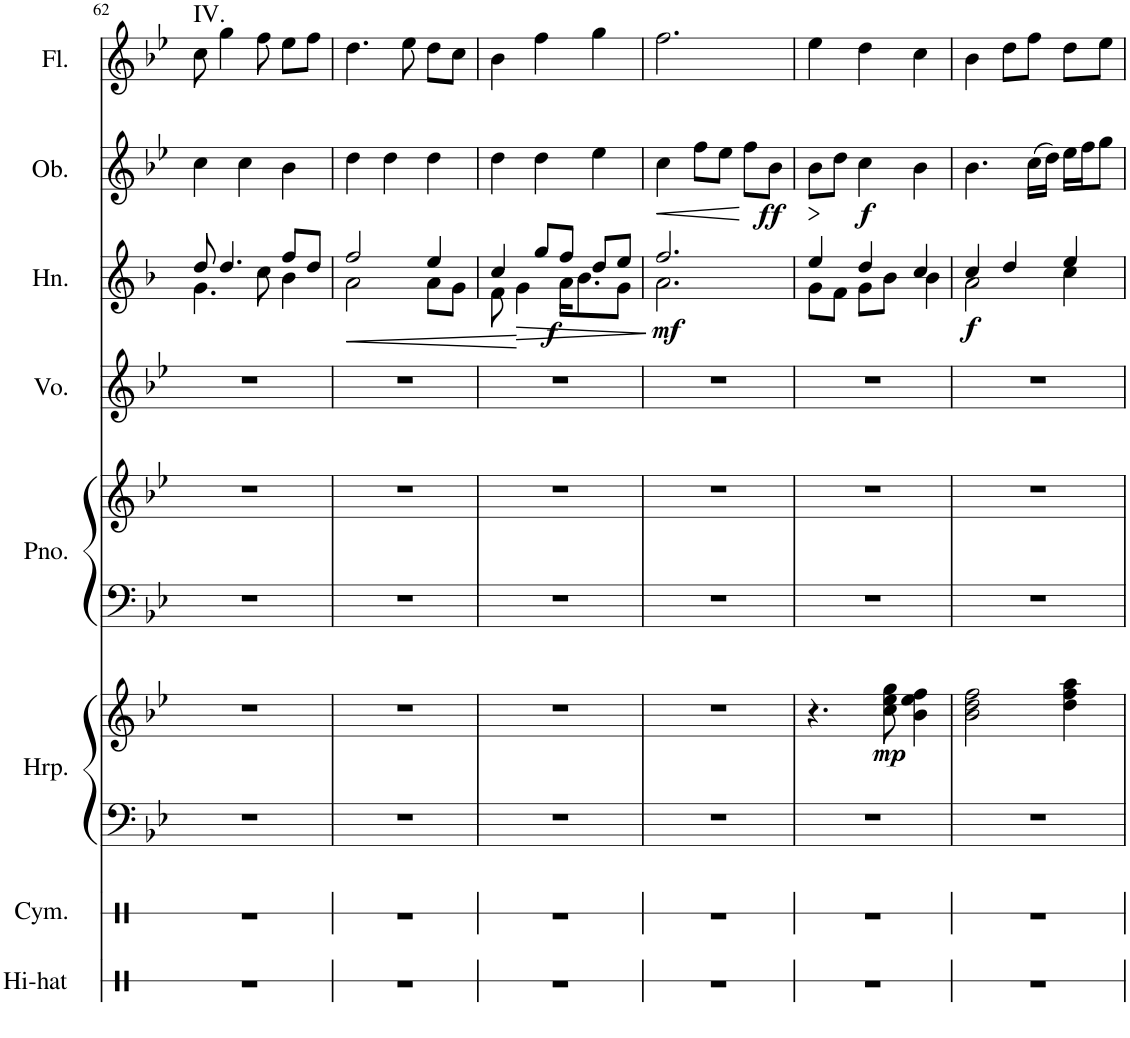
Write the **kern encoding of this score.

**kern	**kern	**kern	**kern	**dynam	**kern	**kern	**kern	**kern	**dynam	**kern	**dynam	**kern	**harte
*part8	*part7	*part6	*part6	*part6	*part5	*part5	*part4	*part3	*part3	*part2	*part2	*part1	*part1
*staff10	*staff9	*staff8	*staff7	*staff7/8	*staff6	*staff5	*staff4	*staff3	*staff3	*staff2	*staff2	*staff1	*
*I"Hi-hat	*I"Cymbal	*I"Harp	*	*	*I"Piano	*	*I"Voice	*I"Horn	*	*I"Oboe	*	*I"Flute	*
*I'Hi-hat	*I'Cym.	*I'Hrp.	*	*	*I'Pno.	*	*I'Vo.	*I'Hn.	*	*I'Ob.	*	*I'Fl.	*
!!LO:PB:g=z
*clefX	*clefX	*clefF4	*clefG2	*	*clefF4	*clefG2	*clefG2	*clefG2	*	*clefG2	*	*clefG2	*
*	*	*	*	*	*	*	*	*Trd4c7	*	*	*	*	*
*k[]	*k[]	*k[b-e-]	*k[b-e-]	*	*k[b-e-]	*k[b-e-]	*k[b-e-]	*k[b-]	*	*k[b-e-]	*	*k[b-e-]	*
*M3/4	*M3/4	*M3/4	*M3/4	*	*M3/4	*M3/4	*M3/4	*M3/4	*	*M3/4	*	*M3/4	*
=62	=62	=62	=62	=62	=62	=62	=62	=62	=62	=62	=62	=62	=62
*	*	*	*	*	*	*	*	*^	*	*	*	*	*
!	!	!	!	!	!	!	!	!	!	!	!	!	!	!LO:H:kt=IV.
2.r	2.r	2.r	2.r	.	2.r	2.r	2.r	8dd/	4.g\	.	4cc\	.	8cc\	N
.	.	.	.	.	.	.	.	4.dd/	.	.	.	.	4gg\	.
.	.	.	.	.	.	.	.	.	.	.	4cc\	.	.	.
.	.	.	.	.	.	.	.	.	8cc\	.	.	.	8ff\	.
.	.	.	.	.	.	.	.	8ff/L	4b-\	.	4b-\	.	8ee-\L	.
.	.	.	.	.	.	.	.	8dd/J	.	.	.	.	8ff\J	.
=63	=63	=63	=63	=63	=63	=63	=63	=63	=63	=63	=63	=63	=63	=63
!	!	!	!	!	!	!	!	!	!	!LO:HP:b	!	!	!	!
2.r	2.r	2.r	2.r	.	2.r	2.r	2.r	2ff/	2a\	<	4dd\	.	4.dd\	.
.	.	.	.	.	.	.	.	.	.	.	4dd\	.	.	.
.	.	.	.	.	.	.	.	.	.	.	.	.	8ee-\	.
.	.	.	.	.	.	.	.	4ee/	8a\L	.	4dd\	.	8dd\L	.
.	.	.	.	.	.	.	.	.	8g\J	.	.	.	8cc\J	.
=64	=64	=64	=64	=64	=64	=64	=64	=64	=64	=64	=64	=64	=64	=64
2.r	2.r	2.r	2.r	.	2.r	2.r	2.r	4cc/	8f\	.	4dd\	.	4b-\	.
.	.	.	.	.	.	.	.	.	4g\	.	.	.	.	.
!	!	!	!	!	!	!	!	!	!	!LO:DY:b	!	!	!	!
.	.	.	.	.	.	.	.	8gg/L	.	f	4dd\	.	4ff\	.
.	.	.	.	.	.	.	.	8ff/J	16a\KL	.	.	.	.	.
.	.	.	.	.	.	.	.	.	8.b-\	.	.	.	.	.
.	.	.	.	.	.	.	.	8dd/L	.	.	4ee-\	.	4gg\	.
.	.	.	.	.	.	.	.	8ee/J	8g\J	.	.	.	.	.
*	*	*	*	*	*	*	*	*v	*v	*	*	*	*	*
.	.	.	.	.	.	.	.	.	[	.	.	.	.
=65	=65	=65	=65	=65	=65	=65	=65	=65	=65	=65	=65	=65	=65
*	*	*	*	*	*	*	*	*^	*	*	*	*	*
!	!	!	!	!	!	!	!	!	!	!LO:DY:b	!	!LO:HP:b	!	!
2.r	2.r	2.r	2.r	.	2.r	2.r	2.r	2.ff/	2.a\	mf	4cc\	<	2.ff\	.
.	.	.	.	.	.	.	.	.	.	.	8ff\L	.	.	.
.	.	.	.	.	.	.	.	.	.	.	8ee-\J	.	.	.
.	.	.	.	.	.	.	.	.	.	.	8ff\L	.	.	.
!	!	!	!	!	!	!	!	!	!	!	!	!LO:DY:b	!	!
.	.	.	.	.	.	.	.	.	.	.	8b-\J	ff	.	.
*	*	*	*	*	*	*	*	*v	*v	*	*	*	*	*
.	.	.	.	.	.	.	.	.	.	.	[	.	.
=66	=66	=66	=66	=66	=66	=66	=66	=66	=66	=66	=66	=66	=66
*	*	*	*	*	*	*	*	*^	*	*	*	*	*
!	!	!	!	!	!	!	!	!	!	!	!	!LO:HP:b	!	!
2.r	2.r	2.r	4.r	.	2.r	2.r	2.r	4ee/	8g\L	.	8b-\L	>	4ee-\	.
.	.	.	.	.	.	.	.	.	8f\J	.	8dd\J	.	.	.
!	!	!	!	!	!	!	!	!	!	!	!	!LO:DY:b	!	!
.	.	.	.	.	.	.	.	4dd/	8g\L	.	4cc\	f	4dd\	.
!	!	!	!	!LO:DY:b	!	!	!	!	!	!	!	!	!	!
.	.	.	8cc\ 8ee-\ 8gg\	mp	.	.	.	.	8b-\J	.	.	.	.	.
.	.	.	4b-\ 4ee-\ 4ff\	.	.	.	.	4cc/	4b-\	.	4b-\	.	4cc\	.
*	*	*	*	*	*	*	*	*v	*v	*	*	*	*	*
.	.	.	.	.	.	.	.	.	.	.	]	.	.
=67	=67	=67	=67	=67	=67	=67	=67	=67	=67	=67	=67	=67	=67
*	*	*	*	*	*	*	*	*^	*	*	*	*	*
!	!	!	!	!	!	!	!	!	!	!LO:DY:b	!	!	!	!
2.r	2.r	2.r	2b-\ 2dd\ 2ff\	.	2.r	2.r	2.r	4cc/	2a\	f	4.b-\	.	4b-\	.
.	.	.	.	.	.	.	.	4dd/	.	.	.	.	8dd\L	.
.	.	.	.	.	.	.	.	.	.	.	(16cc\LL	.	8ff\J	.
.	.	.	.	.	.	.	.	.	.	.	16dd\JJ)	.	.	.
.	.	.	4dd\ 4ff\ 4aa\	.	.	.	.	4ee/	4cc\	.	16ee-\LL	.	8dd\L	.
.	.	.	.	.	.	.	.	.	.	.	16ff\J	.	.	.
.	.	.	.	.	.	.	.	.	.	.	8gg\J	.	8ee-\J	.
*	*	*	*	*	*	*	*	*v	*v	*	*	*	*	*
=	=	=	=	=	=	=	=	=	=	=	=	=	=
*-	*-	*-	*-	*-	*-	*-	*-	*-	*-	*-	*-	*-	*-
